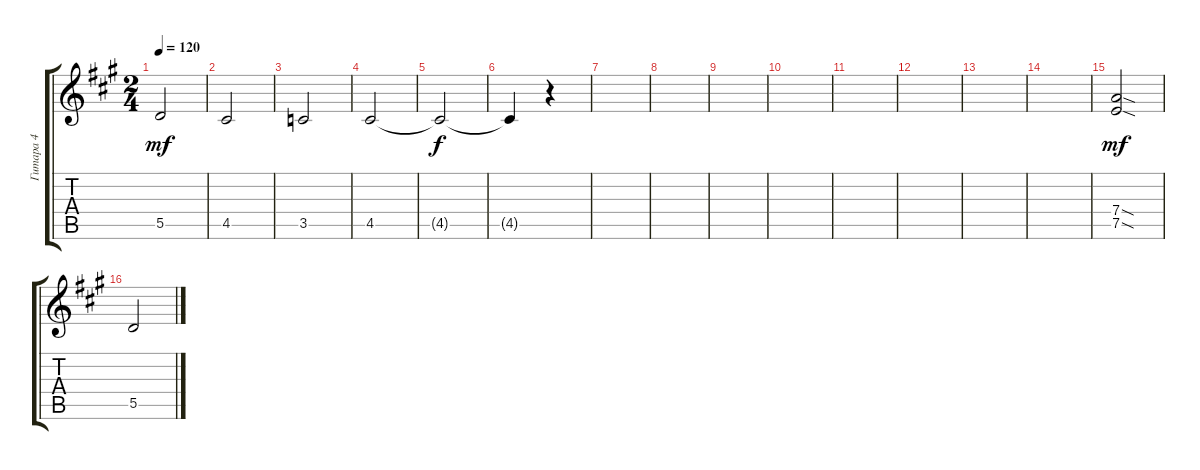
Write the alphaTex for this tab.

\track ("Гитара 4" "Гитара 4") {instrument distortionguitar}
\staff {score tabs}
\tuning (E4 B3 G3 D3 A2 E2) {hide}
\ts (2 4)
\tempo 120
\clef g2
\ks f#minor
5.5.2{dy mf} |
4.5.2 |
3.5.2 |
4.5.2 |
4.5{t}.2{dy f} |
4.5{t}.4 r.4 |
|
|
|
|
|
|
|
|
(7.4{sod} 7.5{sod}).2{dy mf} |
5.5.2
